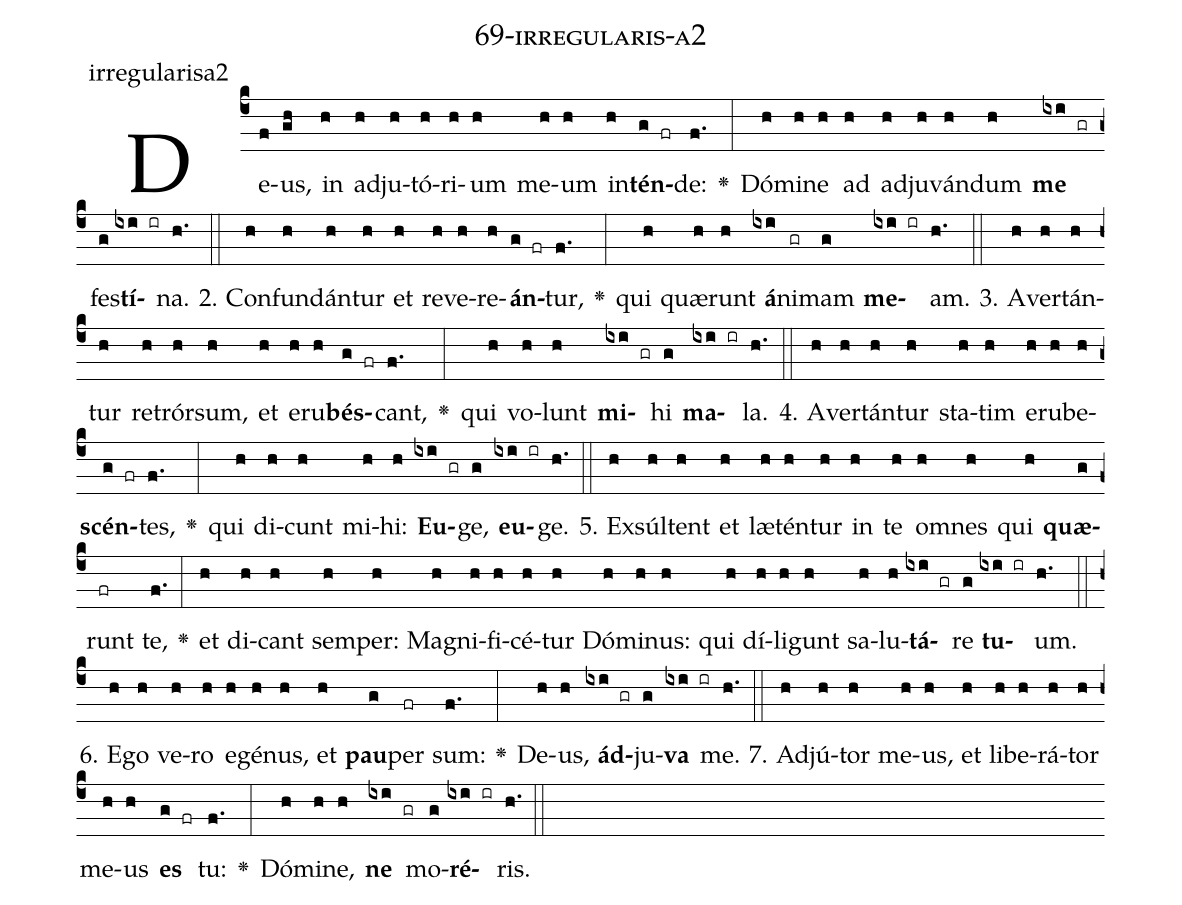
name: 69-irregularis-a2;
annotation: irregularisa2;
%%
(c4)De(f)us,(gh) in(h) ad(h)ju(h)tó(h)ri(h)um(h) me(h)um(h) in(h)<b>tén</b>(g fr)de:(f.) <v>\greheightstar</v>(:) Dó(h)mi(h)ne(h) ad(h) ad(h)ju(h)ván(h)dum(h) <b>me</b>(ixi gr) fes(g)<b>tí</b>(ixi ir)na.(h.) (::)
2. Con(h)fun(h)dán(h)tur(h) et(h) re(h)ve(h)re(h)<b>án</b>(g fr)tur,(f.) <v>\greheightstar</v>(:) qui(h) quæ(h)runt(h) <b>á</b>(ixi)ni(gr)mam(g) <b>me</b>(ixi ir)am.(h.) (::)
3. A(h)ver(h)tán(h)tur(h) re(h)trór(h)sum,(h) et(h) e(h)ru(h)<b>bés</b>(g fr)cant,(f.) <v>\greheightstar</v>(:) qui(h) vo(h)lunt(h) <b>mi</b>(ixi gr)hi(g) <b>ma</b>(ixi ir)la.(h.) (::)
4. A(h)ver(h)tán(h)tur(h) sta(h)tim(h) e(h)ru(h)be(h)<b>scén</b>(g fr)tes,(f.) <v>\greheightstar</v>(:) qui(h) di(h)cunt(h) mi(h)hi:(h) <b>Eu</b>(ixi gr)ge,(g) <b>eu</b>(ixi ir)ge.(h.) (::)
5. Ex(h)súl(h)tent(h) et(h) læ(h)tén(h)tur(h) in(h) te(h) om(h)nes(h) qui(h) <b>quæ</b>(g)runt(fr) te,(f.) <v>\greheightstar</v>(:) et(h) di(h)cant(h) sem(h)per:(h) Ma(h)gni(h)fi(h)cé(h)tur(h) Dó(h)mi(h)nus:(h) qui(h) dí(h)li(h)gunt(h) sa(h)lu(h)<b>tá</b>(ixi gr)re(g) <b>tu</b>(ixi ir)um.(h.) (::)
6. E(h)go(h) ve(h)ro(h) e(h)gé(h)nus,(h) et(h) <b>pau</b>(g)per(fr) sum:(f.) <v>\greheightstar</v>(:) De(h)us,(h) <b>ád</b>(ixi gr)ju(g)<b>va</b>(ixi ir) me.(h.) (::)
7. Ad(h)jú(h)tor(h) me(h)us,(h) et(h) li(h)be(h)rá(h)tor(h) me(h)us(h) <b>es</b>(g fr) tu:(f.) <v>\greheightstar</v>(:) Dó(h)mi(h)ne,(h) <b>ne</b>(ixi gr) mo(g)<b>ré</b>(ixi ir)ris.(h.) (::)
